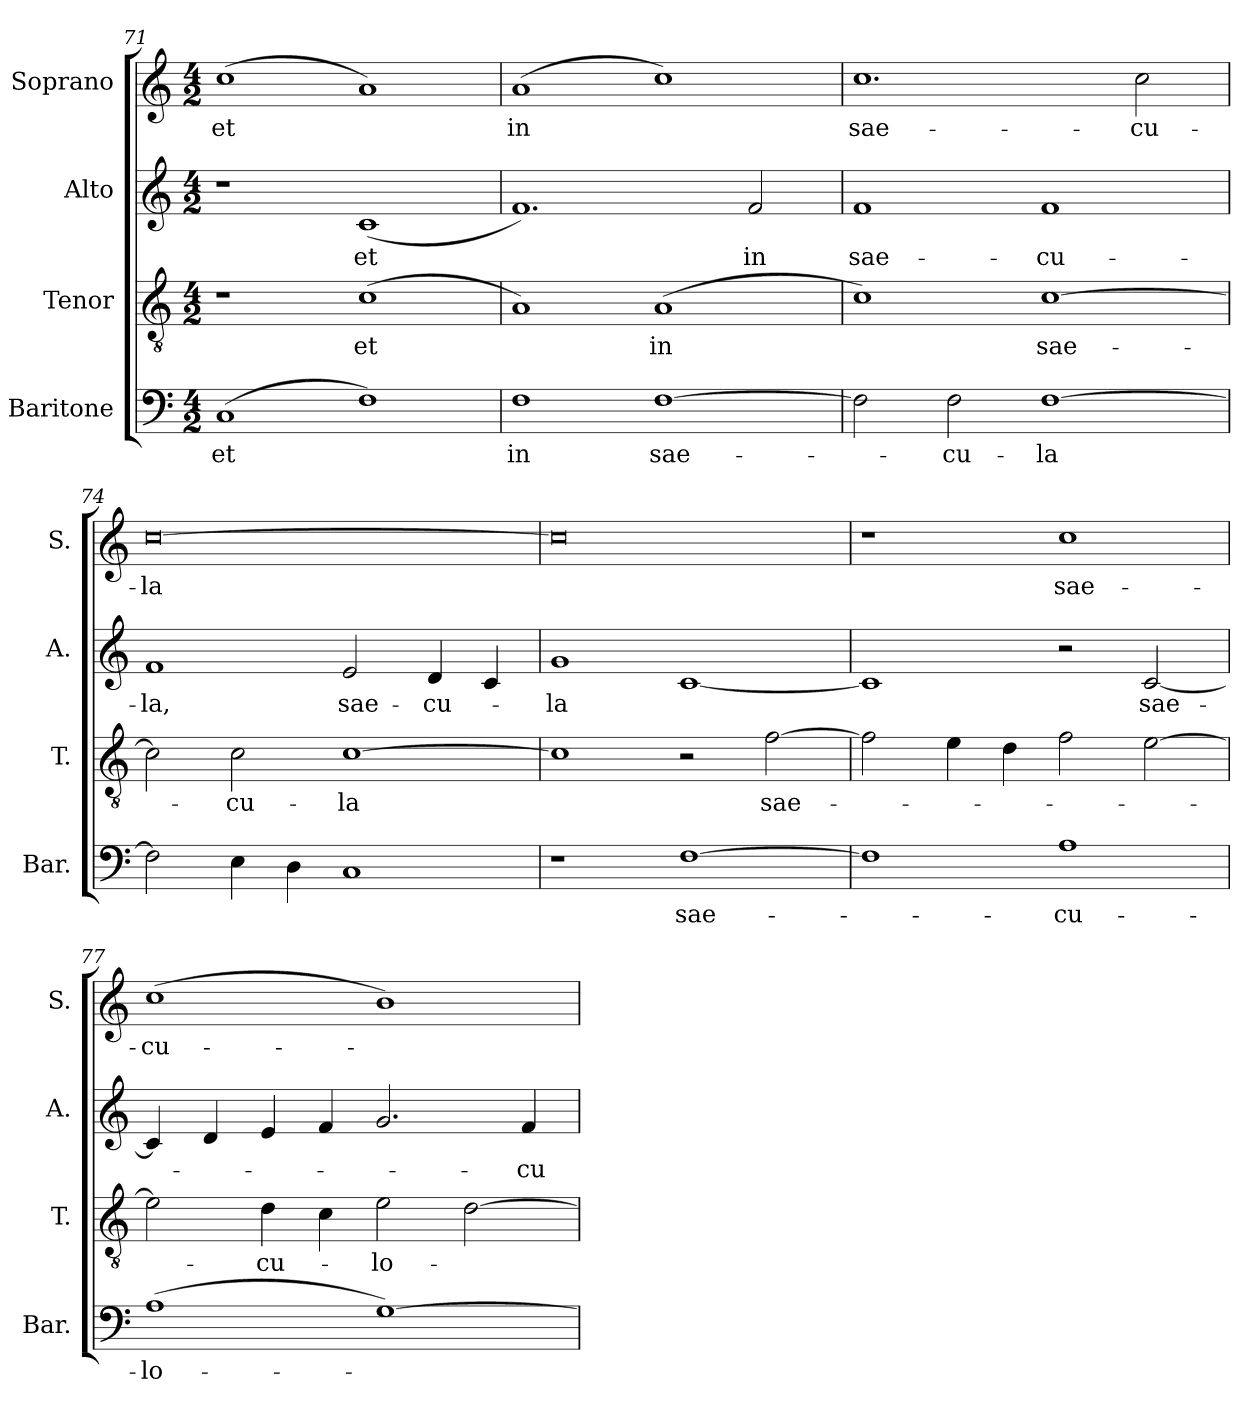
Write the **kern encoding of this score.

**kern	**text	**kern	**text	**kern	**text	**kern	**text
*part4	*part4	*part3	*part3	*part2	*part2	*part1	*part1
*staff4	*staff4	*staff3	*staff3	*staff2	*staff2	*staff1	*staff1
*I"Baritone	*	*I"Tenor	*	*I"Alto	*	*I"Soprano	*
*I'Bar.	*	*I'T.	*	*I'A.	*	*I'S.	*
!!LO:LB:g=z
*clefF4	*	*clefGv2	*	*clefG2	*	*clefG2	*
*	*	*ITrd7c12	*	*	*	*	*
*k[]	*	*k[]	*	*k[]	*	*k[]	*
*C:	*	*C:	*	*C:	*	*C:	*
*M4/2	*	*M4/2	*	*M4/2	*	*M4/2	*
=71	=71	=71	=71	=71	=71	=71	=71
!	!LO:LY:b:color=#000000	!	!	!	!	!	!
!	!	!	!	!	!	!	!LO:LY:b:color=#000000
(1Ci	et	1r	.	1r	.	(1cci	et
!	!	!	!LO:LY:b:color=#000000	!	!	!	!
!	!	!	!	!	!LO:LY:b:color=#000000	!	!
1Fi)	.	(1Ci	et	(1ci	et	1ai)	.
=72	=72	=72	=72	=72	=72	=72	=72
!	!LO:LY:b:color=#000000	!	!	!	!	!	!
!	!	!	!	!	!	!	!LO:LY:b:color=#000000
1Fi	in	1AAi)	.	1.fi)	.	(1ai	in
!	!LO:LY:b:color=#000000	!	!	!	!	!	!
!	!	!	!LO:LY:b:color=#000000	!	!	!	!
[1Fi	sae-	(1AAi	in	.	.	1cci)	.
!	!	!	!	!	!LO:LY:b:color=#000000	!	!
.	.	.	.	2fi/	in	.	.
=73	=73	=73	=73	=73	=73	=73	=73
!	!	!	!	!	!LO:LY:b:color=#000000	!	!
!	!	!	!	!	!	!	!LO:LY:b:color=#000000
2Fi\]	.	1Ci)	.	1fi	sae-	1.cci	sae-
!	!LO:LY:b:color=#000000	!	!	!	!	!	!
2Fi\	-cu-	.	.	.	.	.	.
!	!LO:LY:b:color=#000000	!	!	!	!	!	!
!	!	!	!LO:LY:b:color=#000000	!	!	!	!
!	!	!	!	!	!LO:LY:b:color=#000000	!	!
[1Fi	-la	[1Ci	sae-	1fi	-cu-	.	.
!	!	!	!	!	!	!	!LO:LY:b:color=#000000
.	.	.	.	.	.	2cci\	-cu-
=74	=74	=74	=74	=74	=74	=74	=74
!	!	!	!	!	!LO:LY:b:color=#000000	!	!
!	!	!	!	!	!	!	!LO:LY:b:color=#000000
2Fi\]	.	2Ci\]	.	1fi	-la,	[0cci	-la
!	!	!	!LO:LY:b:color=#000000	!	!	!	!
4Ei\	.	2Ci\	-cu-	.	.	.	.
4Di\	.	.	.	.	.	.	.
!	!	!	!LO:LY:b:color=#000000	!	!	!	!
!	!	!	!	!	!LO:LY:b:color=#000000	!	!
1Ci	.	[1Ci	-la	2ei/	sae-	.	.
!	!	!	!	!	!LO:LY:b:color=#000000	!	!
.	.	.	.	4di/	-cu-	.	.
.	.	.	.	4ci/	.	.	.
=75	=75	=75	=75	=75	=75	=75	=75
!	!	!	!	!	!LO:LY:b:color=#000000	!	!
1r	.	1Ci]	.	1gi	-la	0cci]	.
!	!LO:LY:b:color=#000000	!	!	!	!	!	!
[1Fi	sae-	2r	.	[1ci	.	.	.
!	!	!	!LO:LY:b:color=#000000	!	!	!	!
.	.	[2Fi\	sae-	.	.	.	.
=76	=76	=76	=76	=76	=76	=76	=76
1Fi]	.	2Fi\]	.	1ci]	.	1r	.
.	.	4Ei\	.	.	.	.	.
.	.	4Di\	.	.	.	.	.
!	!LO:LY:b:color=#000000	!	!	!	!	!	!
!	!	!	!	!	!	!	!LO:LY:b:color=#000000
1Ai	-cu-	2Fi\	.	2r	.	1cci	sae-
!	!	!	!	!	!LO:LY:b:color=#000000	!	!
.	.	[2Ei\	.	[2ci/	sae-	.	.
!!LO:LB:g=z
=77	=77	=77	=77	=77	=77	=77	=77
!	!LO:LY:b:color=#000000	!	!	!	!	!	!
!	!	!	!	!	!	!	!LO:LY:b:color=#000000
(1Ai	-lo-	2Ei\]	.	4ci/]	.	(1cci	-cu-
.	.	.	.	4di/	.	.	.
!	!	!	!LO:LY:b:color=#000000	!	!	!	!
.	.	4Di\	-cu-	4ei/	.	.	.
.	.	4Ci\	.	4fi/	.	.	.
!	!	!	!LO:LY:b:color=#000000	!	!	!	!
[1Gi)	.	2Ei\	-lo-	2.gi/	.	1bi)	.
.	.	[2Di\	.	.	.	.	.
!	!	!	!	!	!LO:LY:b:color=#000000	!	!
.	.	.	.	4fi/	-cu-	.	.
=	=	=	=	=	=	=	=
*-	*-	*-	*-	*-	*-	*-	*-
